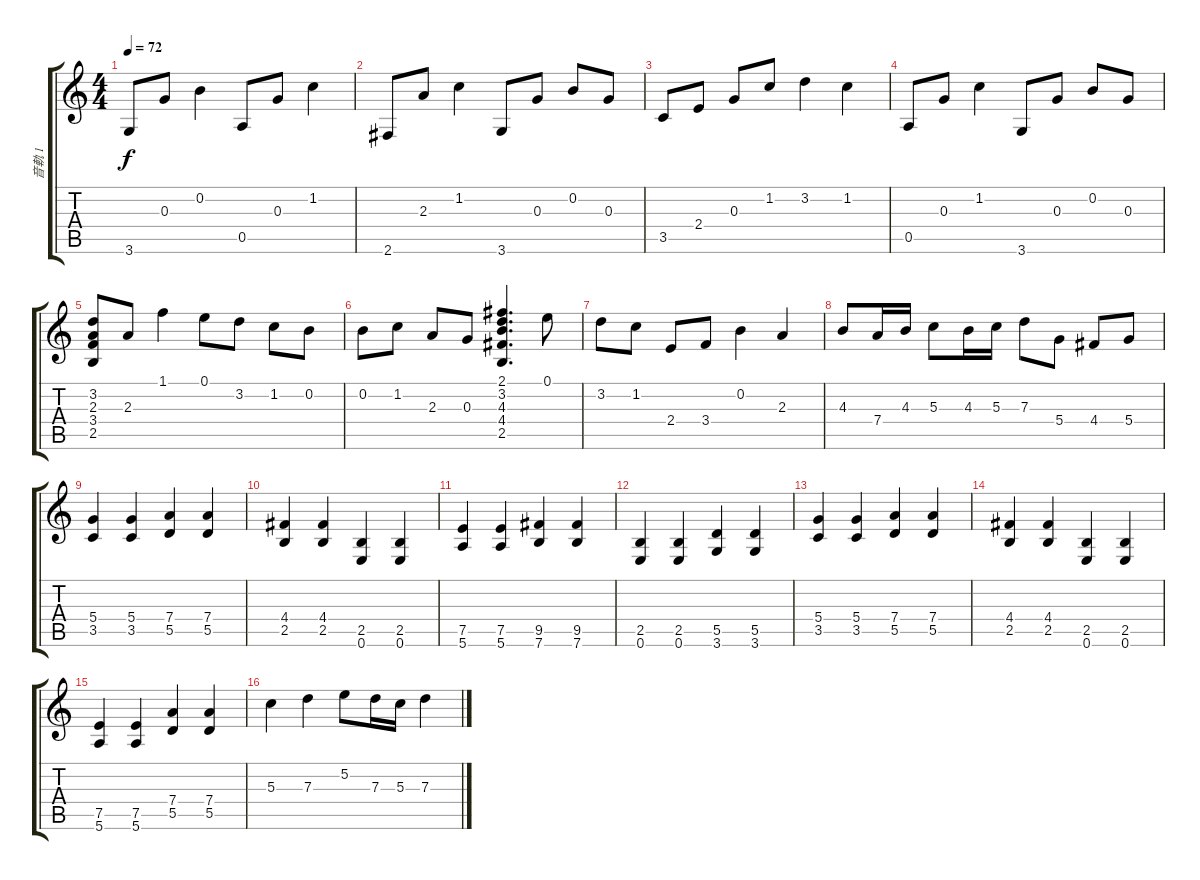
\track ("音軌 1" "音軌 1") {instrument electricguitarjazz}
\staff {score tabs}
\tuning (E4 B3 G3 D3 A2 E2) {hide}
\ts (4 4)
\tempo 72
\clef g2
\ks c
3.6.8{dy f} 0.3.8 0.2.4 0.5.8 0.3.8 1.2.4 |
2.6.8 2.3.8 1.2.4 3.6.8 0.3.8 0.2.8 0.3.8 |
3.5.8 2.4.8 0.3.8 1.2.8 3.2.4 1.2.4 |
0.5.8 0.3.8 1.2.4 3.6.8 0.3.8 0.2.8 0.3.8 |
(3.2 2.3 3.4 2.5).8 2.3.8 1.1.4 0.1.8 3.2.8 1.2.8 0.2.8 |
0.2.8 1.2.8 2.3.8 0.3.8 (2.1 3.2 4.3 4.4 2.5).4{d} 0.1.8 |
3.2.8 1.2.8 2.4.8 3.4.8 0.2.4 2.3.4 |
4.3.8{instrument overdrivenguitar} 7.4.16 4.3.16 5.3.8 4.3.16 5.3.16 7.3.8 5.4.8 4.4.8 5.4.8 |
(5.4 3.5).4 (5.4 3.5).4 (7.4 5.5).4 (7.4 5.5).4 |
(4.4 2.5).4 (4.4 2.5).4 (2.5 0.6).4 (2.5 0.6).4 |
(7.5 5.6).4 (7.5 5.6).4 (9.5 7.6).4 (9.5 7.6).4 |
(2.5 0.6).4 (2.5 0.6).4 (5.5 3.6).4 (5.5 3.6).4 |
(5.4 3.5).4 (5.4 3.5).4 (7.4 5.5).4 (7.4 5.5).4 |
(4.4 2.5).4 (4.4 2.5).4 (2.5 0.6).4 (2.5 0.6).4 |
(7.5 5.6).4 (7.5 5.6).4 (7.4 5.5).4 (7.4 5.5).4 |
5.3.4 7.3.4 5.2.8 7.3.16 5.3.16 7.3.4
